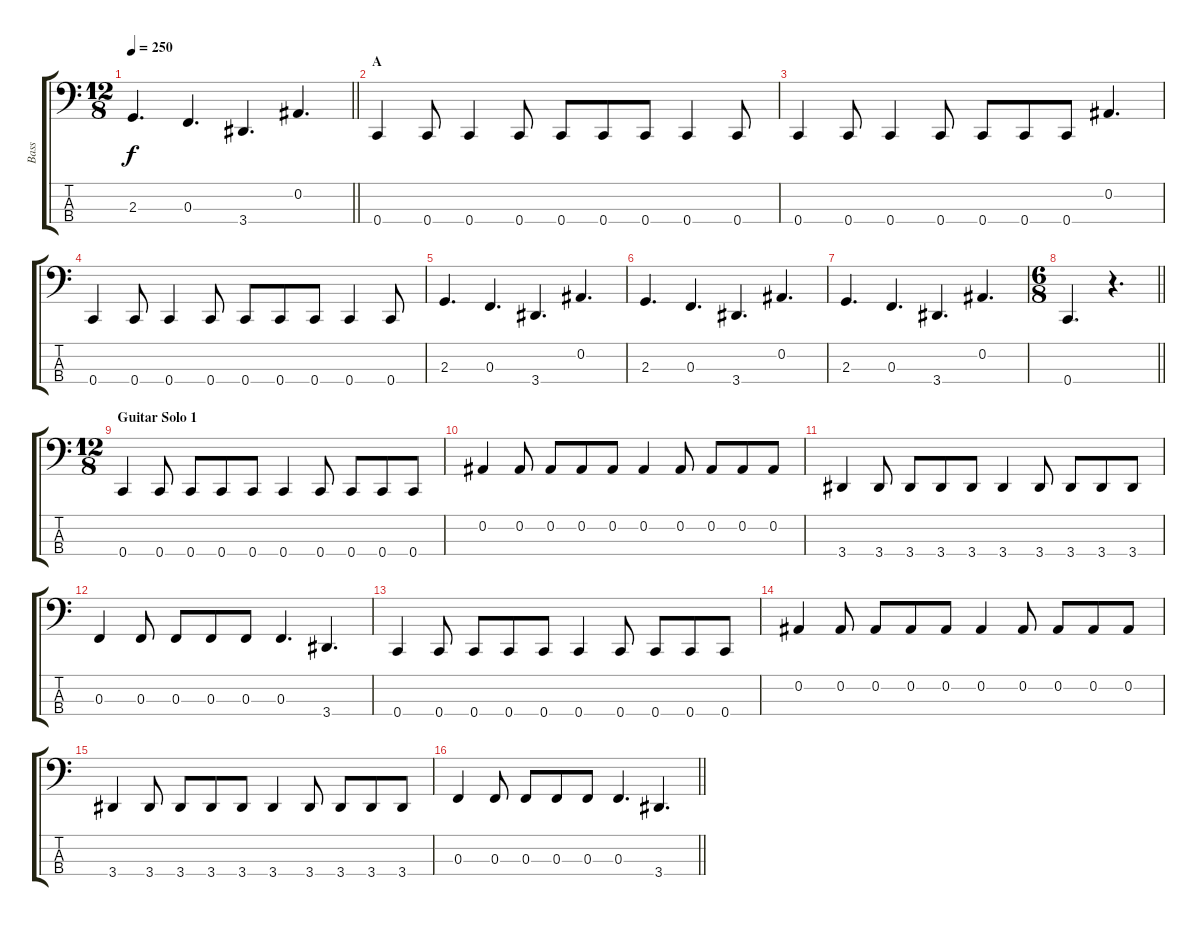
\track ("Bass" "Bass") {instrument electricbassfinger}
\staff {score tabs}
\tuning (Eb2 Bb1 F1 C1) {hide}
\ts (12 8)
\tempo 250
\clef f4
\barLineRight lightlight
\ks c
2.3.4{d dy f} 0.3.4{d} 3.4.4{d} 0.2.4{d} |
\section ("" "A")
0.4.4 0.4.8 0.4.4 0.4.8 0.4.8 0.4.8 0.4.8 0.4.4 0.4.8 |
0.4.4 0.4.8 0.4.4 0.4.8 0.4.8 0.4.8 0.4.8 0.2.4{d} |
0.4.4 0.4.8 0.4.4 0.4.8 0.4.8 0.4.8 0.4.8 0.4.4 0.4.8 |
2.3.4{d} 0.3.4{d} 3.4.4{d} 0.2.4{d} |
2.3.4{d} 0.3.4{d} 3.4.4{d} 0.2.4{d} |
2.3.4{d} 0.3.4{d} 3.4.4{d} 0.2.4{d} |
\ts (6 8)
\barLineRight lightlight
0.4.4{d} r.4{d} |
\ts (12 8)
\section ("" "Guitar Solo 1")
0.4.4 0.4.8 0.4.8 0.4.8 0.4.8 0.4.4 0.4.8 0.4.8 0.4.8 0.4.8 |
0.2.4 0.2.8 0.2.8 0.2.8 0.2.8 0.2.4 0.2.8 0.2.8 0.2.8 0.2.8 |
3.4.4 3.4.8 3.4.8 3.4.8 3.4.8 3.4.4 3.4.8 3.4.8 3.4.8 3.4.8 |
0.3.4 0.3.8 0.3.8 0.3.8 0.3.8 0.3.4{d} 3.4.4{d} |
0.4.4 0.4.8 0.4.8 0.4.8 0.4.8 0.4.4 0.4.8 0.4.8 0.4.8 0.4.8 |
0.2.4 0.2.8 0.2.8 0.2.8 0.2.8 0.2.4 0.2.8 0.2.8 0.2.8 0.2.8 |
3.4.4 3.4.8 3.4.8 3.4.8 3.4.8 3.4.4 3.4.8 3.4.8 3.4.8 3.4.8 |
\barLineRight lightlight
0.3.4 0.3.8 0.3.8 0.3.8 0.3.8 0.3.4{d} 3.4.4{d}
